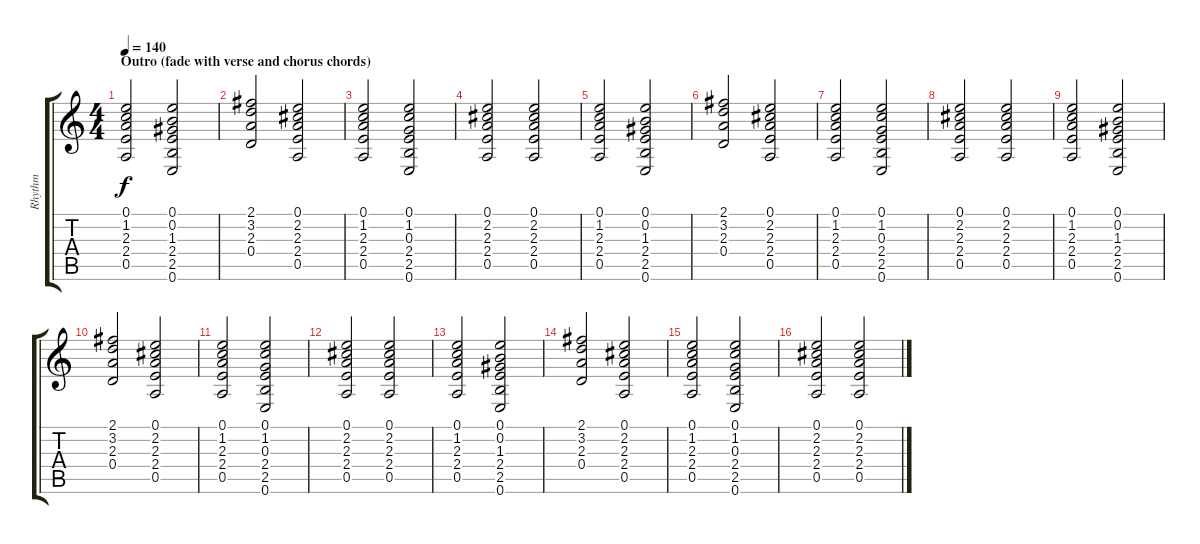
\track ("Rhythm" "Rhythm") {instrument acousticguitarnylon}
\staff {score tabs}
\tuning (E4 B3 G3 D3 A2 E2) {hide}
\ts (4 4)
\section ("" "Outro (fade with verse and chorus chords)")
\tempo 140
\clef g2
\ks c
(0.1 1.2 2.3 2.4 0.5).2{dy f} (0.1 0.2 1.3 2.4 2.5 0.6).2 |
(2.1 3.2 2.3 0.4).2 (0.1 2.2 2.3 2.4 0.5).2 |
(0.1 1.2 2.3 2.4 0.5).2 (0.1 1.2 0.3 2.4 2.5 0.6).2 |
(0.1 2.2 2.3 2.4 0.5).2 (0.1 2.2 2.3 2.4 0.5).2 |
(0.1 1.2 2.3 2.4 0.5).2 (0.1 0.2 1.3 2.4 2.5 0.6).2 |
(2.1 3.2 2.3 0.4).2 (0.1 2.2 2.3 2.4 0.5).2 |
(0.1 1.2 2.3 2.4 0.5).2 (0.1 1.2 0.3 2.4 2.5 0.6).2 |
(0.1 2.2 2.3 2.4 0.5).2 (0.1 2.2 2.3 2.4 0.5).2 |
(0.1 1.2 2.3 2.4 0.5).2 (0.1 0.2 1.3 2.4 2.5 0.6).2 |
(2.1 3.2 2.3 0.4).2 (0.1 2.2 2.3 2.4 0.5).2 |
(0.1 1.2 2.3 2.4 0.5).2 (0.1 1.2 0.3 2.4 2.5 0.6).2 |
(0.1 2.2 2.3 2.4 0.5).2 (0.1 2.2 2.3 2.4 0.5).2 |
(0.1 1.2 2.3 2.4 0.5).2{volume 11} (0.1 0.2 1.3 2.4 2.5 0.6).2 |
(2.1 3.2 2.3 0.4).2 (0.1 2.2 2.3 2.4 0.5).2 |
(0.1 1.2 2.3 2.4 0.5).2 (0.1 1.2 0.3 2.4 2.5 0.6).2 |
(0.1 2.2 2.3 2.4 0.5).2 (0.1 2.2 2.3 2.4 0.5).2
